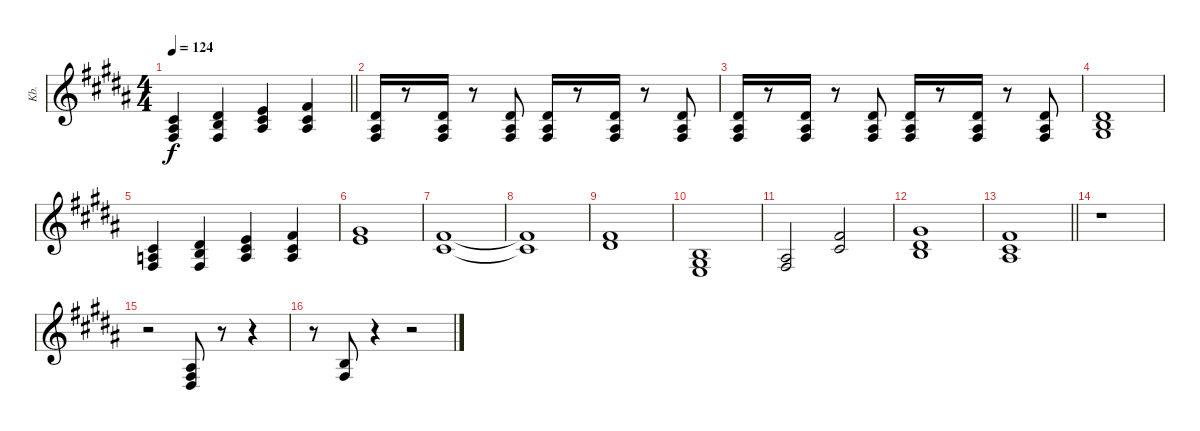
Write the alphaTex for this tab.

\track ("Kb." "Kb.") {instrument accordion}
\staff {score}
\tuning (E4 B3 G3 D3 A2 E2 B1) {hide}
\ts (4 4)
\tempo 124
\clef g2
\barLineRight lightlight
\ks b
(2.2 3.3 4.4).4{dy f} (0.2 8.3 4.4).4 (0.1 2.2 3.3).4 (2.1 2.2 3.3).4 |
(4.2 3.3 4.4).16 r.8 (4.2 3.3 4.4).16 r.8 (4.2 3.3 4.4).8 (4.2 3.3 4.4).16 r.8 (4.2 3.3 4.4).16 r.8 (4.2 3.3 4.4).8 |
(4.2 3.3 4.4).16 r.8 (4.2 3.3 4.4).16 r.8 (4.2 3.3 4.4).8 (4.2 3.3 4.4).16 r.8 (4.2 3.3 4.4).16 r.8 (4.2 3.3 4.4).8 |
(4.2 4.3 6.4).1 |
(2.2 2.3 4.4).4 (0.2 8.3 4.4).4 (0.1 2.2 2.3).4 (2.1 2.2 2.3).4 |
(4.1 5.2).1 |
(2.1 2.2).1 |
(2.1{t} 2.2{t}).1 |
(2.1 4.2).1 |
(0.2 1.3 2.4).1 |
(3.3 4.4).2 (2.1 2.2).2 |
(4.1 4.2 4.3).1 |
\barLineRight lightlight
(2.1 2.2 3.3).1 |
r.1 |
r.2 (3.3 4.4 6.5).8 r.8 r.4 |
r.8 (0.2 4.4).8 r.4 r.2
